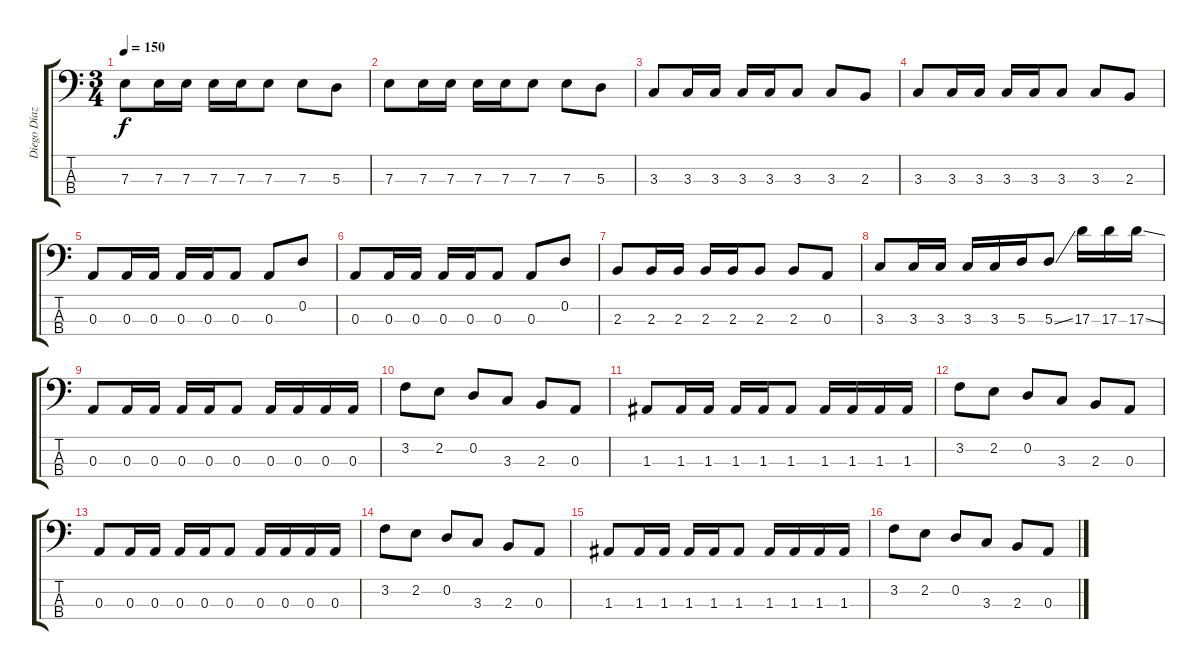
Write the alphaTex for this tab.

\track ("Diego Díaz" "Diego Díaz") {instrument electricbassfinger}
\staff {score tabs}
\tuning (G2 D2 A1 E1) {hide}
\ts (3 4)
\tempo 150
\clef f4
\ks c
7.3.8{dy f} 7.3.16 7.3.16 7.3.16 7.3.16 7.3.8 7.3.8 5.3.8 |
7.3.8 7.3.16 7.3.16 7.3.16 7.3.16 7.3.8 7.3.8 5.3.8 |
3.3.8 3.3.16 3.3.16 3.3.16 3.3.16 3.3.8 3.3.8 2.3.8 |
3.3.8 3.3.16 3.3.16 3.3.16 3.3.16 3.3.8 3.3.8 2.3.8 |
0.3.8 0.3.16 0.3.16 0.3.16 0.3.16 0.3.8 0.3.8 0.2.8 |
0.3.8 0.3.16 0.3.16 0.3.16 0.3.16 0.3.8 0.3.8 0.2.8 |
2.3.8 2.3.16 2.3.16 2.3.16 2.3.16 2.3.8 2.3.8 0.3.8 |
3.3.8 3.3.16 3.3.16 3.3.16 3.3.16 5.3.16 5.3{ss}.8 17.3.16 17.3.16 17.3{ss}.16 |
0.3.8 0.3.16 0.3.16 0.3.16 0.3.16 0.3.8 0.3.16 0.3.16 0.3.16 0.3.16 |
3.2.8 2.2.8 0.2.8 3.3.8 2.3.8 0.3.8 |
1.3.8 1.3.16 1.3.16 1.3.16 1.3.16 1.3.8 1.3.16 1.3.16 1.3.16 1.3.16 |
3.2.8 2.2.8 0.2.8 3.3.8 2.3.8 0.3.8 |
0.3.8 0.3.16 0.3.16 0.3.16 0.3.16 0.3.8 0.3.16 0.3.16 0.3.16 0.3.16 |
3.2.8 2.2.8 0.2.8 3.3.8 2.3.8 0.3.8 |
1.3.8 1.3.16 1.3.16 1.3.16 1.3.16 1.3.8 1.3.16 1.3.16 1.3.16 1.3.16 |
3.2.8 2.2.8 0.2.8 3.3.8 2.3.8 0.3.8
